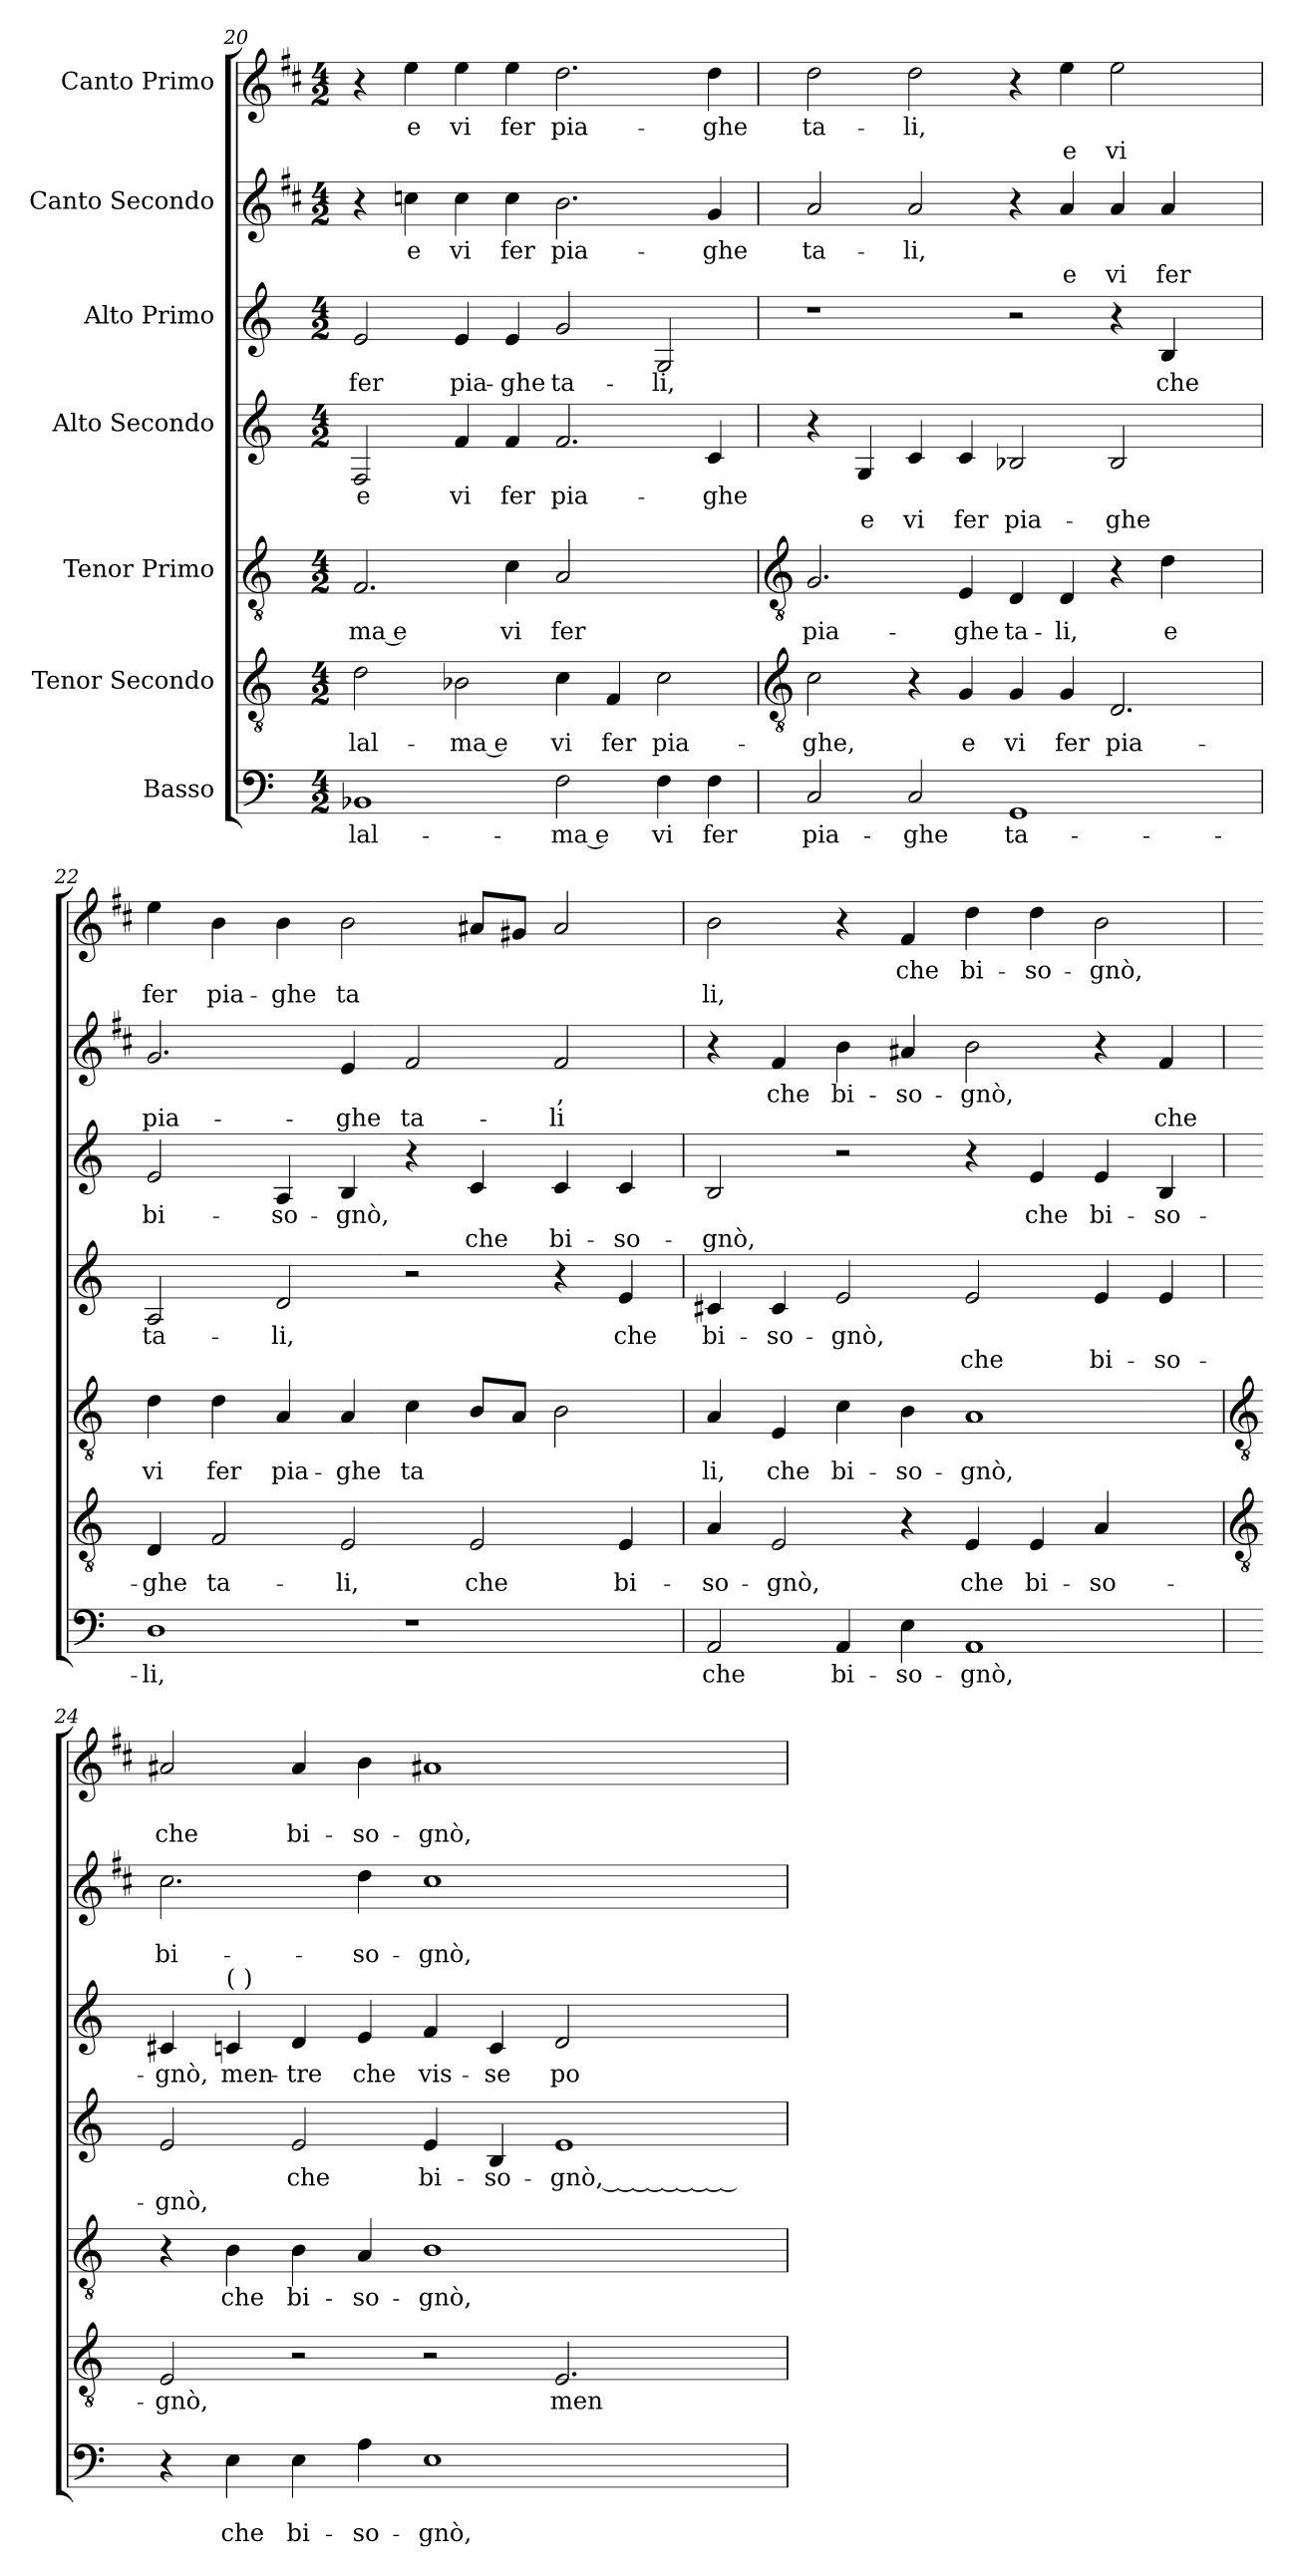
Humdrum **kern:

**kern	**text	**text	**kern	**text	**kern	**text	**kern	**text	**text	**kern	**text	**text	**kern	**text	**text	**kern	**text	**text
*part7	*part7	*part7	*part6	*part6	*part5	*part5	*part4	*part4	*part4	*part3	*part3	*part3	*part2	*part2	*part2	*part1	*part1	*part1
*staff7	*staff7	*staff7	*staff6	*staff6	*staff5	*staff5	*staff4	*staff4	*staff4	*staff3	*staff3	*staff3	*staff2	*staff2	*staff2	*staff1	*staff1	*staff1
*I"Basso	*	*	*I"Tenor Secondo	*	*I"Tenor Primo	*	*I"Alto Secondo	*	*	*I"Alto Primo	*	*	*I"Canto Secondo	*	*	*I"Canto Primo	*	*
!!LO:LB:g=z
*clefF4	*	*	*clefGv2	*	*clefGv2	*	*clefG2	*	*	*clefG2	*	*	*clefG2	*	*	*clefG2	*	*
*	*	*	*	*	*	*	*	*	*	*	*	*	*ITrd1c2	*	*	*ITrd1c2	*	*
*k[]	*	*	*k[]	*	*k[]	*	*k[]	*	*	*k[]	*	*	*k[]	*	*	*k[]	*	*
*C:	*	*	*C:	*	*C:	*	*C:	*	*	*C:	*	*	*C:	*	*	*C:	*	*
*M4/2	*	*	*M4/2	*	*M4/2	*	*M4/2	*	*	*M4/2	*	*	*M4/2	*	*	*M4/2	*	*
=20	=20	=20	=20	=20	=20	=20	=20	=20	=20	=20	=20	=20	=20	=20	=20	=20	=20	=20
!	!LO:LY:b	!	!	!LO:LY:b	!	!LO:LY:b	!	!LO:LY:b	!	!	!LO:LY:b	!	!	!	!	!	!	!
1BB-X	lal-	.	2d	lal-	2.F	ma e	2F	e	.	2e	fer	.	4r	.	.	4r	.	.
!	!	!	!	!	!	!	!	!	!	!	!	!	!	!LO:LY:b	!	!	!LO:LY:b	!
.	.	.	.	.	.	.	.	.	.	.	.	.	4b-X	e	.	4dd	e	.
!	!	!	!	!LO:LY:b	!	!	!	!LO:LY:b	!	!	!LO:LY:b	!	!	!LO:LY:b	!	!	!LO:LY:b	!
.	.	.	2B-X	-ma e	.	.	4f	vi	.	4e	pia-	.	4b-	vi	.	4dd	vi	.
!	!	!	!	!	!	!LO:LY:b	!	!LO:LY:b	!	!	!LO:LY:b	!	!	!LO:LY:b	!	!	!LO:LY:b	!
.	.	.	.	.	4c	vi	4f	fer	.	4e	-ghe	.	4b-	fer	.	4dd	fer	.
!	!LO:LY:b	!	!	!LO:LY:b	!	!LO:LY:b	!	!LO:LY:b	!	!	!LO:LY:b	!	!	!LO:LY:b	!	!	!LO:LY:b	!
2F	-ma e	.	4c	vi	2A	fer	2.f	pia-	.	2g	ta-	.	2.a	pia-	.	2.cc	pia-	.
!	!	!	!	!LO:LY:b	!	!	!	!	!	!	!	!	!	!	!	!	!	!
.	.	.	4F	fer	.	.	.	.	.	.	.	.	.	.	.	.	.	.
!	!LO:LY:b	!	!	!LO:LY:b	!	!	!	!	!	!	!LO:LY:b	!	!	!	!	!	!	!
4F	vi	.	2c	pia-	2ryy	.	.	.	.	2G	-li,	.	.	.	.	.	.	.
!	!LO:LY:b	!	!	!	!	!	!	!LO:LY:b	!	!	!	!	!	!LO:LY:b	!	!	!LO:LY:b	!
4F	fer	.	.	.	.	.	4c	-ghe	.	.	.	.	4f	-ghe	.	4cc	-ghe	.
!!LO:LB:g=z
=21	=21	=21	=21	=21	=21	=21	=21	=21	=21	=21	=21	=21	=21	=21	=21	=21	=21	=21
*	*	*	*clefGv2	*	*clefGv2	*	*	*	*	*	*	*	*	*	*	*	*	*
!	!LO:LY:b	!	!	!LO:LY:b	!	!LO:LY:b	!	!	!	!	!	!	!	!LO:LY:b	!	!	!LO:LY:b	!
2C	pia-	.	2c	-ghe,	2.G	pia-	4r	.	.	1r	.	.	2g	ta-	.	2cc	ta-	.
!	!	!	!	!	!	!	!	!	!LO:LY:b	!	!	!	!	!	!	!	!	!
.	.	.	.	.	.	.	4G	.	e	.	.	.	.	.	.	.	.	.
!	!LO:LY:b	!	!	!	!	!	!	!	!LO:LY:b	!	!	!	!	!LO:LY:b	!	!	!LO:LY:b	!
2C	-ghe	.	4r	.	.	.	4c	.	vi	.	.	.	2g	-li,	.	2cc	-li,	.
!	!	!	!	!LO:LY:b	!	!LO:LY:b	!	!	!LO:LY:b	!	!	!	!	!	!	!	!	!
.	.	.	4G	e	4E	-ghe	4c	.	fer	.	.	.	.	.	.	.	.	.
!	!LO:LY:b	!	!	!LO:LY:b	!	!LO:LY:b	!	!	!LO:LY:b	!	!	!	!	!	!	!	!	!
1GG	ta-	.	4G	vi	4D	ta-	2B-X	.	pia-	2r	.	.	4r	.	.	4r	.	.
!	!	!	!	!LO:LY:b	!	!LO:LY:b	!	!	!	!	!	!	!	!	!LO:LY:b	!	!	!LO:LY:b
.	.	.	4G	fer	4D	-li,	.	.	.	.	.	.	4g	.	e	4dd	.	e
!	!	!	!	!LO:LY:b	!	!	!	!	!LO:LY:b	!	!	!	!	!	!LO:LY:b	!	!	!LO:LY:b
.	.	.	2.D	pia-	4r	.	2B-	.	-ghe	4r	.	.	4g	.	vi	2dd	.	vi
!	!	!	!	!	!	!LO:LY:b	!	!	!	!	!LO:LY:b	!	!	!	!LO:LY:b	!	!	!
.	.	.	.	.	4d	e	.	.	.	4B	che	.	4g	.	fer	.	.	.
4ryy	.	.	.	.	4ryy	.	4ryy	.	.	4ryy	.	.	4ryy	.	.	4ryy	.	.
=22	=22	=22	=22	=22	=22	=22	=22	=22	=22	=22	=22	=22	=22	=22	=22	=22	=22	=22
!	!LO:LY:b	!	!	!LO:LY:b	!	!LO:LY:b	!	!LO:LY:b	!	!	!LO:LY:b	!	!	!	!LO:LY:b	!	!	!LO:LY:b
1D	-li,	.	4D	-ghe	4d	vi	2A	ta-	.	2e	bi-	.	2.f	.	pia-	4dd	.	fer
!	!	!	!	!LO:LY:b	!	!LO:LY:b	!	!	!	!	!	!	!	!	!	!	!	!LO:LY:b
.	.	.	2F	ta-	4d	fer	.	.	.	.	.	.	.	.	.	4a	.	pia-
!	!	!	!	!	!	!LO:LY:b	!	!LO:LY:b	!	!	!LO:LY:b	!	!	!	!	!	!	!LO:LY:b
.	.	.	.	.	4A	pia-	2d	-li,	.	4A	-so-	.	.	.	.	4a	.	-ghe
!	!	!	!	!LO:LY:b	!	!LO:LY:b	!	!	!	!	!LO:LY:b	!	!	!	!LO:LY:b	!	!	!LO:LY:b
.	.	.	2E	-li,	4A	-ghe	.	.	.	4B	-gnò,	.	4d	.	-ghe	2a	.	ta-
!	!	!	!	!	!	!LO:LY:b	!	!	!	!	!	!	!	!	!LO:LY:b	!	!	!
1r	.	.	.	.	4c	ta	2r	.	.	4r	.	.	2e	.	ta-	.	.	.
!	!	!	!	!LO:LY:b	!	!	!	!	!	!	!	!LO:LY:b	!	!	!	!	!	!
.	.	.	2E	che	8BL	.	.	.	.	4c	.	che	.	.	.	8g#L	.	.
!	!	!	!	!	!	!	!	!	!	!	!	!	!	!	!	!	!	!LO:LY:b
.	.	.	.	.	8AJ	.	.	.	.	.	.	.	.	.	.	8f#XJ	.	--
!	!	!	!	!	!	!	!	!	!	!	!	!LO:LY:b	!	!LO:LY:b	!LO:LY:b	!	!	!
.	.	.	.	.	2B	.	4r	.	.	4c	.	bi-	2e	-,	li	2g#	.	.
!	!	!	!	!LO:LY:b	!	!	!	!LO:LY:b	!	!	!	!LO:LY:b	!	!	!	!	!	!
.	.	.	4E	bi-	.	.	4e	che	.	4c	.	-so-	.	.	.	.	.	.
!!LO:LB:g=z
=23	=23	=23	=23	=23	=23	=23	=23	=23	=23	=23	=23	=23	=23	=23	=23	=23	=23	=23
!	!LO:LY:b	!	!	!LO:LY:b	!	!LO:LY:b	!	!LO:LY:b	!	!	!	!LO:LY:b	!	!	!	!	!	!LO:LY:b
2AA	che	.	4A	-so-	4A	li,	4c#X	bi-	.	2B	.	-gnò,	4r	.	.	2a	.	li,
!	!	!	!	!LO:LY:b	!	!LO:LY:b	!	!LO:LY:b	!	!	!	!	!	!LO:LY:b	!	!	!	!
.	.	.	2E	-gnò,	4E	che	4c#	-so-	.	.	.	.	4e	che	.	.	.	.
!	!LO:LY:b	!	!	!	!	!LO:LY:b	!	!LO:LY:b	!	!	!	!	!	!LO:LY:b	!	!	!	!
4AA	bi-	.	.	.	4c	bi-	2e	-gnò,	.	2r	.	.	4a	bi-	.	4r	.	.
!	!LO:LY:b	!	!	!	!	!LO:LY:b	!	!	!	!	!	!	!	!LO:LY:b	!	!	!LO:LY:b	!
4E	-so-	.	4r	.	4B	-so-	.	.	.	.	.	.	4g#X	-so-	.	4e	che	.
!	!LO:LY:b	!	!	!LO:LY:b	!	!LO:LY:b	!	!	!LO:LY:b	!	!	!	!	!LO:LY:b	!	!	!LO:LY:b	!
1AA	-gnò,	.	4E	che	1A	-gnò,	2e	.	che	4r	.	.	2a	-gnò,	.	4cc	bi-	.
!	!	!	!	!LO:LY:b	!	!	!	!	!	!	!LO:LY:b	!	!	!	!	!	!LO:LY:b	!
.	.	.	4E	bi-	.	.	.	.	.	4e	che	.	.	.	.	4cc	-so-	.
!	!	!	!	!LO:LY:b	!	!	!	!	!LO:LY:b	!	!LO:LY:b	!	!	!	!	!	!LO:LY:b	!
.	.	.	4A	-so-	.	.	4e	.	bi-	4e	bi-	.	4r	.	.	2a	-gnò,	.
!	!	!	!	!	!	!	!	!	!LO:LY:b	!	!LO:LY:b	!	!	!	!LO:LY:b	!	!	!
.	.	.	4ryy	.	.	.	4e	.	-so-	4B	-so-	.	4e	.	che	.	.	.
!!LO:LB:g=z
=24	=24	=24	=24	=24	=24	=24	=24	=24	=24	=24	=24	=24	=24	=24	=24	=24	=24	=24
*	*	*	*clefGv2	*	*clefGv2	*	*	*	*	*	*	*	*	*	*	*	*	*
!	!	!	!	!LO:LY:b	!	!	!	!	!LO:LY:b	!	!LO:LY:b	!	!	!	!LO:LY:b	!	!	!LO:LY:b
4r	.	.	2E	-gnò,	4r	.	2e	.	-gnò,	4c#X	-gnò,	.	2.b	.	bi-	2g#X	.	che
!	!	!	!	!	!	!	!	!	!	!LO:TX:a:t=(  )	!	!	!	!	!	!	!	!
!	!	!LO:LY:b	!	!	!	!LO:LY:b	!	!	!	!	!LO:LY:b	!	!	!	!	!	!	!
4E	.	che	.	.	4B	che	.	.	.	4c	men-	.	.	.	.	.	.	.
!	!	!LO:LY:b	!	!	!	!LO:LY:b	!	!LO:LY:b	!	!	!LO:LY:b	!	!	!	!	!	!	!LO:LY:b
4E	.	bi-	2r	.	4B	bi-	2e	che	.	4d	-tre	.	.	.	.	4g#	.	bi-
!	!	!LO:LY:b	!	!	!	!LO:LY:b	!	!	!	!	!LO:LY:b	!	!	!	!LO:LY:b	!	!	!LO:LY:b
4A	.	-so-	.	.	4A	-so-	.	.	.	4e	che	.	4cc	.	-so-	4a	.	-so-
!	!	!LO:LY:b	!	!	!	!LO:LY:b	!	!LO:LY:b	!	!	!LO:LY:b	!	!	!	!LO:LY:b	!	!	!LO:LY:b
1E	.	-gnò,	2r	.	1B	-gnò,	4e	bi-	.	4f	vis-	.	1b	.	-gnò,	1g#X	.	-gnò,
!	!	!	!	!	!	!	!	!LO:LY:b	!	!	!LO:LY:b	!	!	!	!	!	!	!
.	.	.	.	.	.	.	4B	-so-	.	4c	-se	.	.	.	.	.	.	.
!	!	!	!	!LO:LY:b	!	!	!	!LO:LY:b	!	!	!LO:LY:b	!	!	!	!	!	!	!
.	.	.	2.E	men-	.	.	1e	-gnò,__________	.	2d	po-	.	.	.	.	.	.	.
2ryy	.	.	.	.	2ryy	.	.	.	.	2ryy	.	.	2ryy	.	.	2ryy	.	.
.	.	.	4ryy	.	.	.	.	.	.	.	.	.	.	.	.	.	.	.
=	=	=	=	=	=	=	=	=	=	=	=	=	=	=	=	=	=	=
*-	*-	*-	*-	*-	*-	*-	*-	*-	*-	*-	*-	*-	*-	*-	*-	*-	*-	*-
